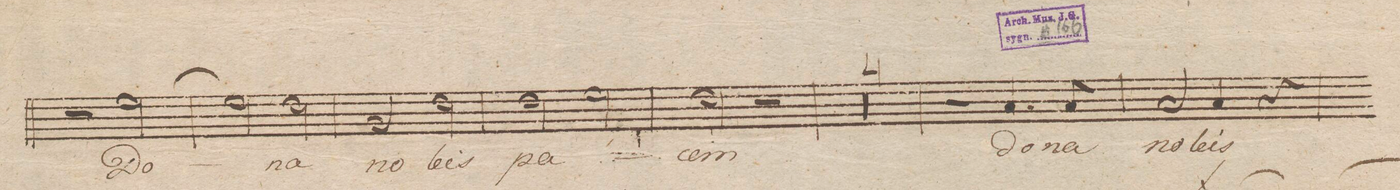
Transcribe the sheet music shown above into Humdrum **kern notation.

**kern	**text	**dynam
*I"Tenore Solo	*	*
*clefC4	*	*
*k[cnfngn]	*	*
*met(c|)	*	*
*M2/2	*	*
2r	.	.
[2d\	do-	.
=12	=12	=12
2d\]	.	.
2c\	-na	.
=13	=13	=13
2F/	no-	.
2c\	-bis	.
=14	=14	=14
2c\	pa-	.
2d\	.	.
=15	=15	=15
2c\	-cem	.
2r	.	.
=16	=16	=16
00r	.	.
=17	=17	=17
=18	=18	=18
=19	=19	=19
=20	=20	=20
2r	.	.
4.G/	do-	.
8G/	-na	.
=21	=21	=21
2G/	no-	.
4G/	-bis	.
4r	.	.
=22	=22	=22
*-	*-	*-
